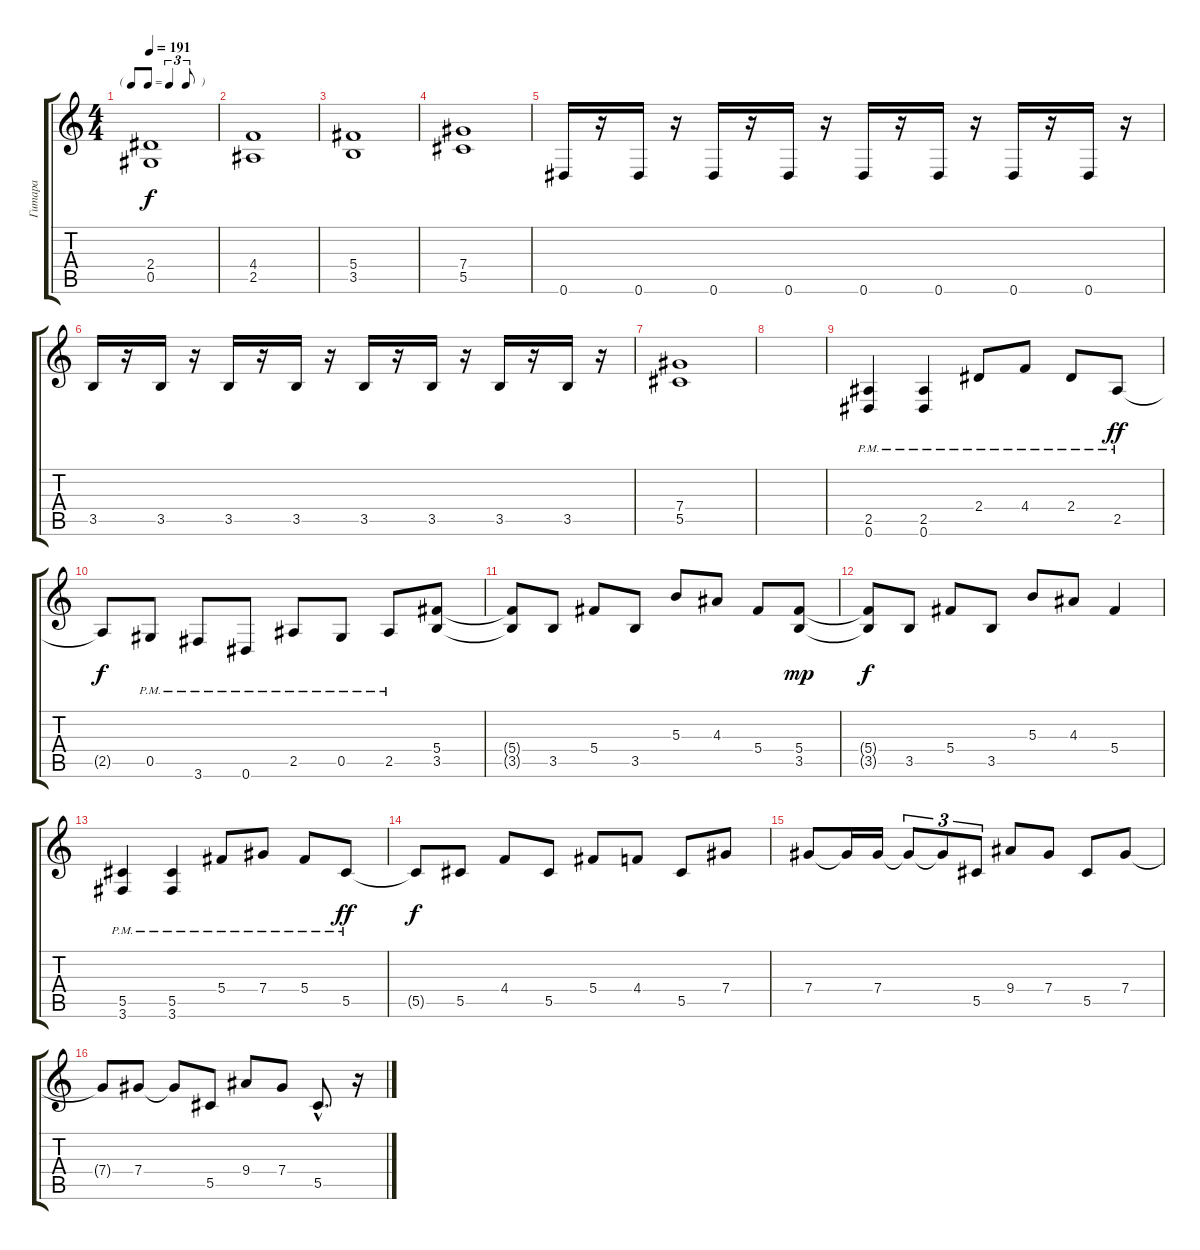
\track ("Гитара" "Гитара") {instrument distortionguitar}
\staff {score tabs}
\tuning (Eb4 Bb3 Gb3 Db3 Ab2 Eb2) {hide}
\ts (4 4)
\tf triplet8th
\tempo 191
\clef g2
\ks c
(2.4 0.5).1{dy f} |
(4.4 2.5).1 |
(5.4 3.5).1 |
(7.4 5.5).1 |
0.6.16 r.16 0.6.16 r.16 0.6.16 r.16 0.6.16 r.16 0.6.16 r.16 0.6.16 r.16 0.6.16 r.16 0.6.16 r.16 |
3.5.16 r.16 3.5.16 r.16 3.5.16 r.16 3.5.16 r.16 3.5.16 r.16 3.5.16 r.16 3.5.16 r.16 3.5.16 r.16 |
(7.4 5.5).1 |
|
(2.5{pm} 0.6{pm}).4 (2.5{pm} 0.6{pm}).4 2.4{pm}.8 4.4{pm}.8 2.4{pm}.8 2.5{pm}.8{dy ff} |
2.5{t}.8{dy f} 0.5{pm}.8 3.6{pm}.8 0.6{pm}.8 2.5{pm}.8 0.5{pm}.8 2.5{pm}.8 (5.4 3.5).8 |
(5.4{t} 3.5{t}).8 3.5.8 5.4.8 3.5.8 5.3.8 4.3.8 5.4.8 (5.4 3.5).8{dy mp} |
(5.4{t} 3.5{t}).8{dy f} 3.5.8 5.4.8 3.5.8 5.3.8 4.3.8 5.4.4 |
(5.5{pm} 3.6{pm}).4 (5.5{pm} 3.6{pm}).4 5.4{pm}.8 7.4{pm}.8 5.4{pm}.8 5.5{pm}.8{dy ff} |
5.5{t}.8{dy f} 5.5.8 4.4.8 5.5.8 5.4.8 4.4.8 5.5.8 7.4.8 |
7.4.8 7.4{t}.16 7.4.16 7.4{t}.8{tu (3 2)} 7.4{t}.8{tu (3 2)} 5.5.8{tu (3 2)} 9.4.8 7.4.8 5.5.8 7.4.8 |
7.4{t}.8 7.4.8 7.4{t}.8 5.5.8 9.4.8 7.4.8 5.5{hac}.8{d} r.16
